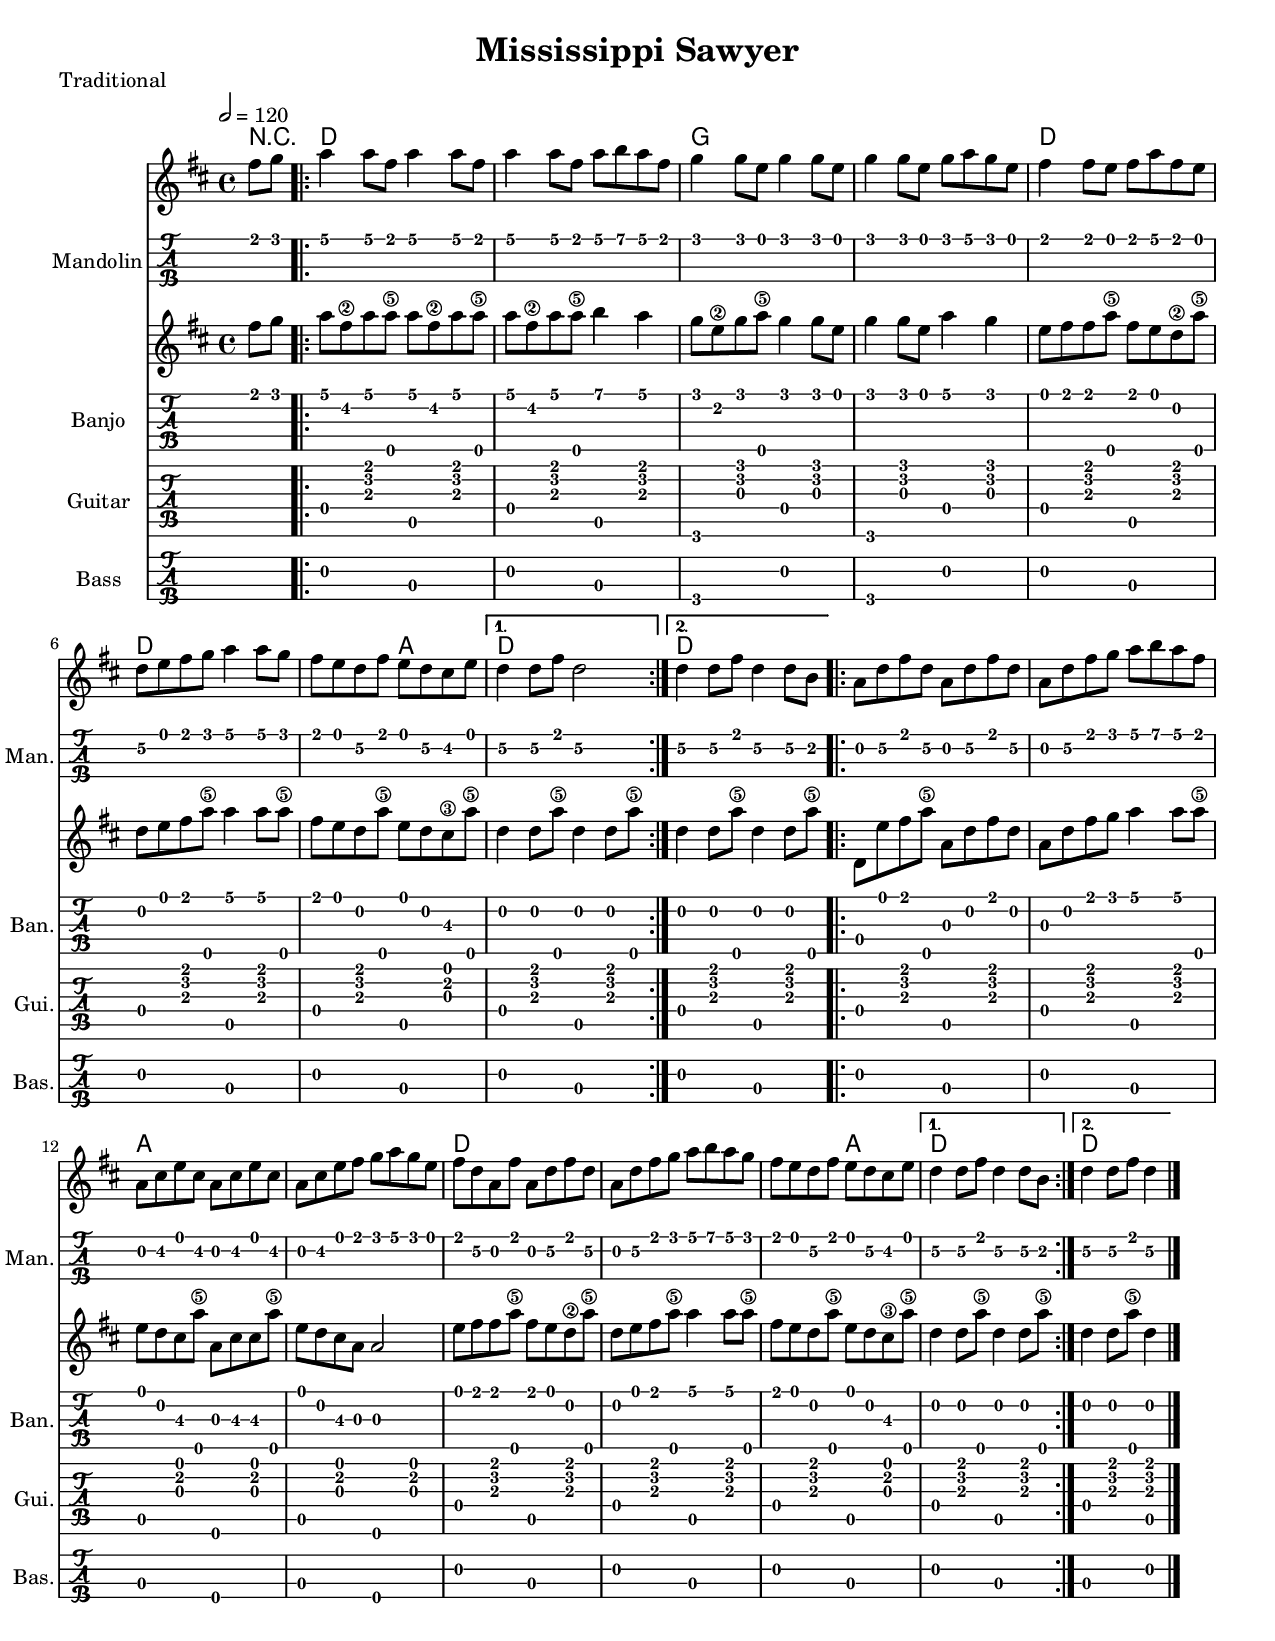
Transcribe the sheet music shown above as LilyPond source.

\version "2.3.25"
\header {
  title = "Mississippi Sawyer"
  piece = "Traditional"
}
#(set-default-paper-size "letter")
#(set-global-staff-size 18)

mandolin = \relative c {
  \set Staff.midiInstrument = "fiddle"
  \time 4/4
  \tempo 2 = 120
  \key d \major
  \partial 8*2
  
  fis''8 g |
  \repeat volta 2 {
    a4 a8 fis a4 a8 fis |
    a4 a8 fis a b a fis |
    g4 g8 e g4 g8 e |
    g4 g8 e g a g e |
    fis4 fis8 e fis a fis e |
    d e fis g a4 a8 g |
    fis e d fis e d cis e |
  } \alternative {
    { d4 d8 fis d2 | }
    { d4 d8 fis d4 d8 b | }
  }
  \repeat volta 2 {
    a d fis d a d fis d |
    a d fis g a b a fis |
    a, cis e cis a cis e cis |
    a cis e fis g a g e |
    fis d a fis' a, d fis d |
    a d fis g a b a g |
    fis e d fis e d cis e |
  } \alternative {
    { d4 d8 fis d4 d8 b | }
    { d4 d8 fis d4 \bar "|." }
  }
}

banjo = \relative c {
  \set Staff.midiInstrument = "banjo"
  \time 4/4
  \tempo 2 = 120
  \key d \major
  \partial 8*2
  
  fis'8 g |
  \repeat volta 2 {
    a8 fis\2 a8 a\5 a8 fis\2 a8 a\5 |
    a8 fis\2 a8 a\5 b4 a |
    g8 e\2 g8 a\5 g4 g8 e |
    g4 g8 e a4 g |
    e8 fis fis8 a\5 fis e d\2 a'\5 |
    d, e fis a\5 a4 a8 a\5 |
    fis e d a'\5 e d cis\3 a'\5 |
  } \alternative {
    { d,4 d8 a'\5 d,4 d8 a'\5 | }
    { d,4 d8 a'\5 d,4 d8 a'\5 | }
  }
  \repeat volta 2 {
    d,,8 e' fis a\5 a, d fis d |
    a d fis g a4 a8 a\5 |
    e8 d cis a'\5 a, cis cis a'\5 |
    e d cis a a2 |
    e'8 fis fis8 a\5 fis e d\2 a'\5 |
    d, e fis a\5 a4 a8 a\5 |
    fis e d a'\5 e d cis\3 a'\5 |
  } \alternative {
    { d,4 d8 a'\5 d,4 d8 a'\5 | }
    { d,4 d8 a'\5 d,4 \bar "|." }
  }
}

harmonies = \chordmode {
  \set Staff.midiInstrument = "pizzicato strings"
  \partial 8*2
  r4 |
  \repeat volta 2 {
    d2 d | d d | g g | g g |
    d2 d | d d | d a |
  } \alternative {
    { d2 d | }
    { d2 d | }
  }
  \repeat volta 2 {
    d2 d | d d | a a | a a |
    d2 d | d d | d a |
  } \alternative {
    { d2 d | }
    { d2 d | }
  }
}    

bass = \relative c,
{
  \set Staff.midiInstrument = "acoustic bass"
  \key d \major
  \time 4/4
  \partial 8*2
  r4
  \repeat volta 2 {
    d2 a | d2 a | g2 d' | g,2 d' |
    d2 a | d2 a | d2 a |
  } \alternative {
    { d2 a | }
    { d2 a | }
  }
  \repeat volta 2 {
    d2 a | d2 a | a2 e | a2 e |
    d'2 a | d2 a | d2 a |
  } \alternative {
    { d2 a | }
    { a2 d4 }
  }
}

guitarA = \relative c
{
  \partial 8*2
  r4
  \repeat volta 2 {
    d2 a | d2 a | g2 d' | g,2 d' |
    d2 a | d2 a | d2 a |
  } \alternative {
    { d2 a | }
    { d2 a | }
  }
  \repeat volta 2 {
    d2 a | d2 a | a2 e | a2 e |
    d'2 a | d2 a | d2 a |
  } \alternative {
    { d2 a | }
    { d2 s4 }
  }
}

guitarB = \relative c
{
  \partial 8*2
  s4 \arpeggioUp
  \repeat volta 2 {
    s4 <a' d fis>\arpeggio s4 <a d fis>\arpeggio |
    s4 <a d fis>\arpeggio s4 <a d fis>\arpeggio |
    s4 <g d' g>\arpeggio s4 <g d' g>\arpeggio |
    s4 <g d' g>\arpeggio s4 <g d' g>\arpeggio |
    s4 <a d fis>\arpeggio s4 <a d fis>\arpeggio |
    s4 <a d fis>\arpeggio s4 <a d fis>\arpeggio |
    s4 <a d fis>\arpeggio s4 <g cis e>\arpeggio |
  } \alternative {
    { s4 <a d fis>\arpeggio s4 <a d fis>\arpeggio | }
    { s4 <a d fis>\arpeggio s4 <a d fis>\arpeggio | }
  }
  \repeat volta 2 {
    s4 <a d fis>\arpeggio s4 <a d fis>\arpeggio |
    s4 <a d fis>\arpeggio s4 <a d fis>\arpeggio |
    s4 <g cis e>\arpeggio s4 <g cis e>\arpeggio |
    s4 <g cis e>\arpeggio s4 <g cis e>\arpeggio |
    s4 <a d fis>\arpeggio s4 <a d fis>\arpeggio |
    s4 <a d fis>\arpeggio s4 <a d fis>\arpeggio |
    s4 <a d fis>\arpeggio s4 <g cis e>\arpeggio |
  } \alternative {
    { s4 <a d fis>\arpeggio s4 <a d fis>\arpeggio | }
    { s4 <a d fis>\arpeggio <a, a' d fis>4 }
  }
}

\score {
  <<
    \context ChordNames {
      \set chordChanges = ##t
      \harmonies
    }
    \context Staff=melody \mandolin
    \new TabStaff <<
%      \set TabStaff.stringTunings = #mandolin-tuning
      \set TabStaff.stringTunings = #'(16 9 2 -5)
      \set Staff.instrument = "Mandolin"
      \set Staff.instr = "Man."
      \mandolin
    >>
    \context Staff=banjo \transpose c c' \banjo
    \new TabStaff <<
      \set TabStaff.stringTunings = #'(4 2 -3 -10 9)
      \set Staff.instrument = "Banjo"
      \set Staff.instr = "Ban."
      \banjo
    >>
%{
    \new Staff << 
      \set Staff.instrument = "Guitar"
      \set Staff.instr = "Gui."
      \clef "treble_8"
      \time 4/4
      \key d \major
      \new Voice { \guitarA }
      \new Voice { \guitarB }
    >>
%}
    \new TabStaff << 
      \set TabStaff.instrument = "Guitar"
      \set TabStaff.instr = "Gui."
      \time 4/4
      \new TabVoice \guitarA
      \new TabVoice \guitarB
    >>
    \new TabStaff <<
      \set TabStaff.instrument = "Bass"
      \set TabStaff.instr = "Bas."
      \set TabStaff.stringTunings = #bass-tuning
      \bass
    >>
  >>
}

% midi score
\score {
  \unfoldRepeats
  \context PianoStaff <<
    \context Staff=mandolin \mandolin
    \context Staff=banjo \banjo
    \context Staff=chords \harmonies
  >>
  \midi {
    \tempo 2=120
  }
}
